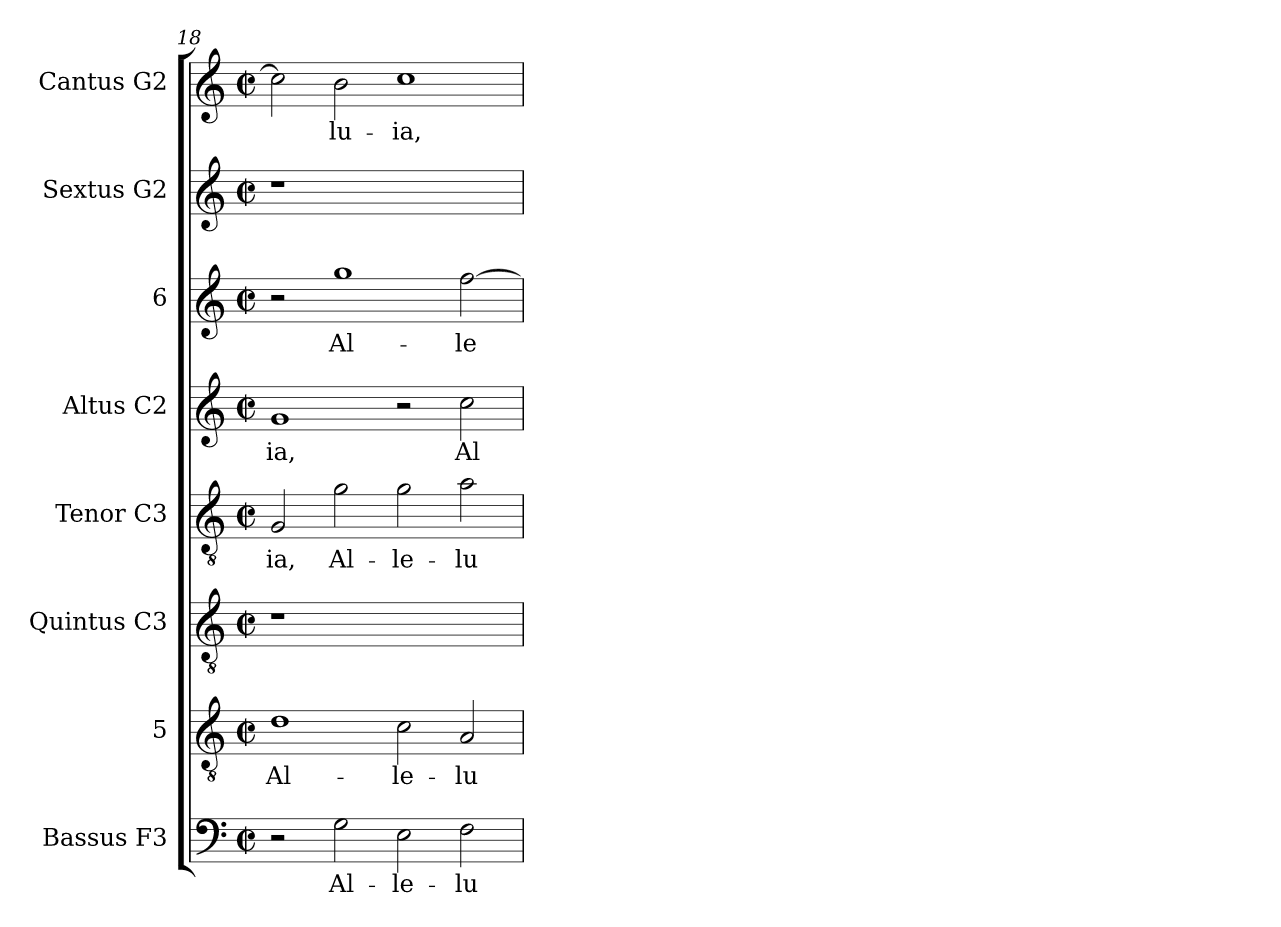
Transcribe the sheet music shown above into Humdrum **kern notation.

**kern	**text	**kern	**text	**kern	**kern	**text	**kern	**text	**kern	**text	**kern	**kern	**text
*part8	*part8	*part7	*part7	*part6	*part5	*part5	*part4	*part4	*part3	*part3	*part2	*part1	*part1
*staff8	*staff8	*staff7	*staff7	*staff6	*staff5	*staff5	*staff4	*staff4	*staff3	*staff3	*staff2	*staff1	*staff1
*I"Bassus  F3	*	*I"5	*	*I"Quintus  C3	*I"Tenor  C3	*	*I"Altus  C2	*	*I"6	*	*I"Sextus  G2	*I"Cantus  G2	*
*I'B	*	*	*	*	*I'T	*	*I'A	*	*	*	*	*I'C	*
*clefF4	*	*clefGv2	*	*clefGv2	*clefGv2	*	*clefG2	*	*clefG2	*	*clefG2	*clefG2	*
*k[]	*	*k[]	*	*k[]	*k[]	*	*k[]	*	*k[]	*	*k[]	*k[]	*
*C:	*	*C:	*	*C:	*C:	*	*C:	*	*C:	*	*C:	*C:	*
*M2/2	*	*M2/2	*	*M2/2	*M2/2	*	*M2/2	*	*M2/2	*	*M2/2	*M2/2	*
*met(c|)	*	*met(c|)	*	*met(c|)	*met(c|)	*	*met(c|)	*	*met(c|)	*	*met(c|)	*met(c|)	*
=18	=18	=18	=18	=18	=18	=18	=18	=18	=18	=18	=18	=18	=18
!	!	!	!LO:LY:b:cj	!	!	!LO:LY:b:cj	!	!LO:LY:b:cj	!	!	!	!	!LO:LY:b:cj
2r	.	1d	Al-	1r	2G/	-ia,	1g	-ia,	2r	.	1r	2cc\]	--
!	!LO:LY:b:cj	!	!	!	!	!LO:LY:b:cj	!	!	!	!LO:LY:b:cj	!	!	!LO:LY:b:cj
2G\	Al-	.	.	.	2g\	Al-	.	.	1gg	Al-	.	2b\	-lu-
!	!LO:LY:b:cj	!	!LO:LY:b:cj	!	!	!LO:LY:b:cj	!	!	!	!	!	!	!LO:LY:b:cj
2E\	-le-	2c\	-le-	1ryy	2g\	-le-	2r	.	.	.	1ryy	1cc	-ia,
!	!LO:LY:b:cj	!	!LO:LY:b:cj	!	!	!LO:LY:b:cj	!	!LO:LY:b:cj	!	!LO:LY:b:cj	!	!	!
2F\	-lu-	2A/	-lu-	.	2a\	-lu-	2cc\	Al-	[>2ff\	-le-	.	.	.
=	=	=	=	=	=	=	=	=	=	=	=	=	=
*-	*-	*-	*-	*-	*-	*-	*-	*-	*-	*-	*-	*-	*-
